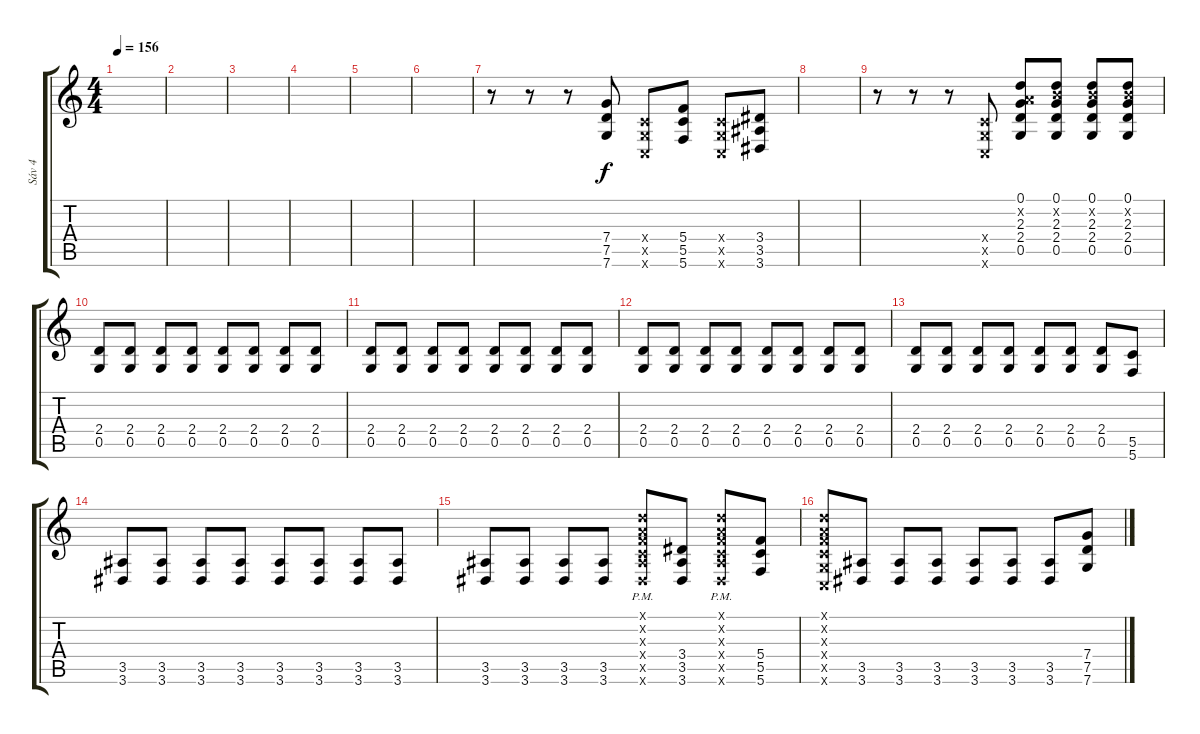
\track ("Sáv 4" "Sáv 4") {instrument distortionguitar}
\staff {score tabs}
\tuning (D4 A3 F3 C3 G2 C2) {hide}
\ts (4 4)
\tempo 156
\clef g2
\ks c
|
|
|
|
|
|
r.8 r.8 r.8 (7.4 7.5 7.6).8 (0.4{x} 0.5{x} 0.6{x}).8 (5.4 5.5 5.6).8 (0.4{x} 0.5{x} 0.6{x}).8 (3.4 3.5 3.6).8 |
|
r.8 r.8 r.8 (0.4{x} 0.5{x} 0.6{x}).8 (0.1 0.2{x} 2.3 2.4 0.5).8 (0.1 2.2{x} 2.3 2.4 0.5).8 (0.1 2.2{x} 2.3 2.4 0.5).8 (0.1 2.2{x} 2.3 2.4 0.5).8 |
(2.4 0.5).8 (2.4 0.5).8 (2.4 0.5).8 (2.4 0.5).8 (2.4 0.5).8 (2.4 0.5).8 (2.4 0.5).8 (2.4 0.5).8 |
(2.4 0.5).8 (2.4 0.5).8 (2.4 0.5).8 (2.4 0.5).8 (2.4 0.5).8 (2.4 0.5).8 (2.4 0.5).8 (2.4 0.5).8 |
(2.4 0.5).8 (2.4 0.5).8 (2.4 0.5).8 (2.4 0.5).8 (2.4 0.5).8 (2.4 0.5).8 (2.4 0.5).8 (2.4 0.5).8 |
(2.4 0.5).8 (2.4 0.5).8 (2.4 0.5).8 (2.4 0.5).8 (2.4 0.5).8 (2.4 0.5).8 (2.4 0.5).8 (5.5 5.6).8 |
(3.5 3.6).8 (3.5 3.6).8 (3.5 3.6).8 (3.5 3.6).8 (3.5 3.6).8 (3.5 3.6).8 (3.5 3.6).8 (3.5 3.6).8 |
(3.5 3.6).8 (3.5 3.6).8 (3.5 3.6).8 (3.5 3.6).8 (0.1{x} 0.2{x} 0.3{x} 0.4{x} 3.5{pm x} 3.6{x}).8 (3.4 3.5 3.6).8 (0.1{x} 0.2{x} 0.3{x} 0.4{x} 3.5{pm x} 3.6{x}).8 (5.4 5.5 5.6).8 |
(0.1{x} 0.2{x} 0.3{x} 0.4{x} 0.5{x} 0.6{x}).8 (3.5 3.6).8 (3.5 3.6).8 (3.5 3.6).8 (3.5 3.6).8 (3.5 3.6).8 (3.5 3.6).8 (7.4 7.5 7.6).8
